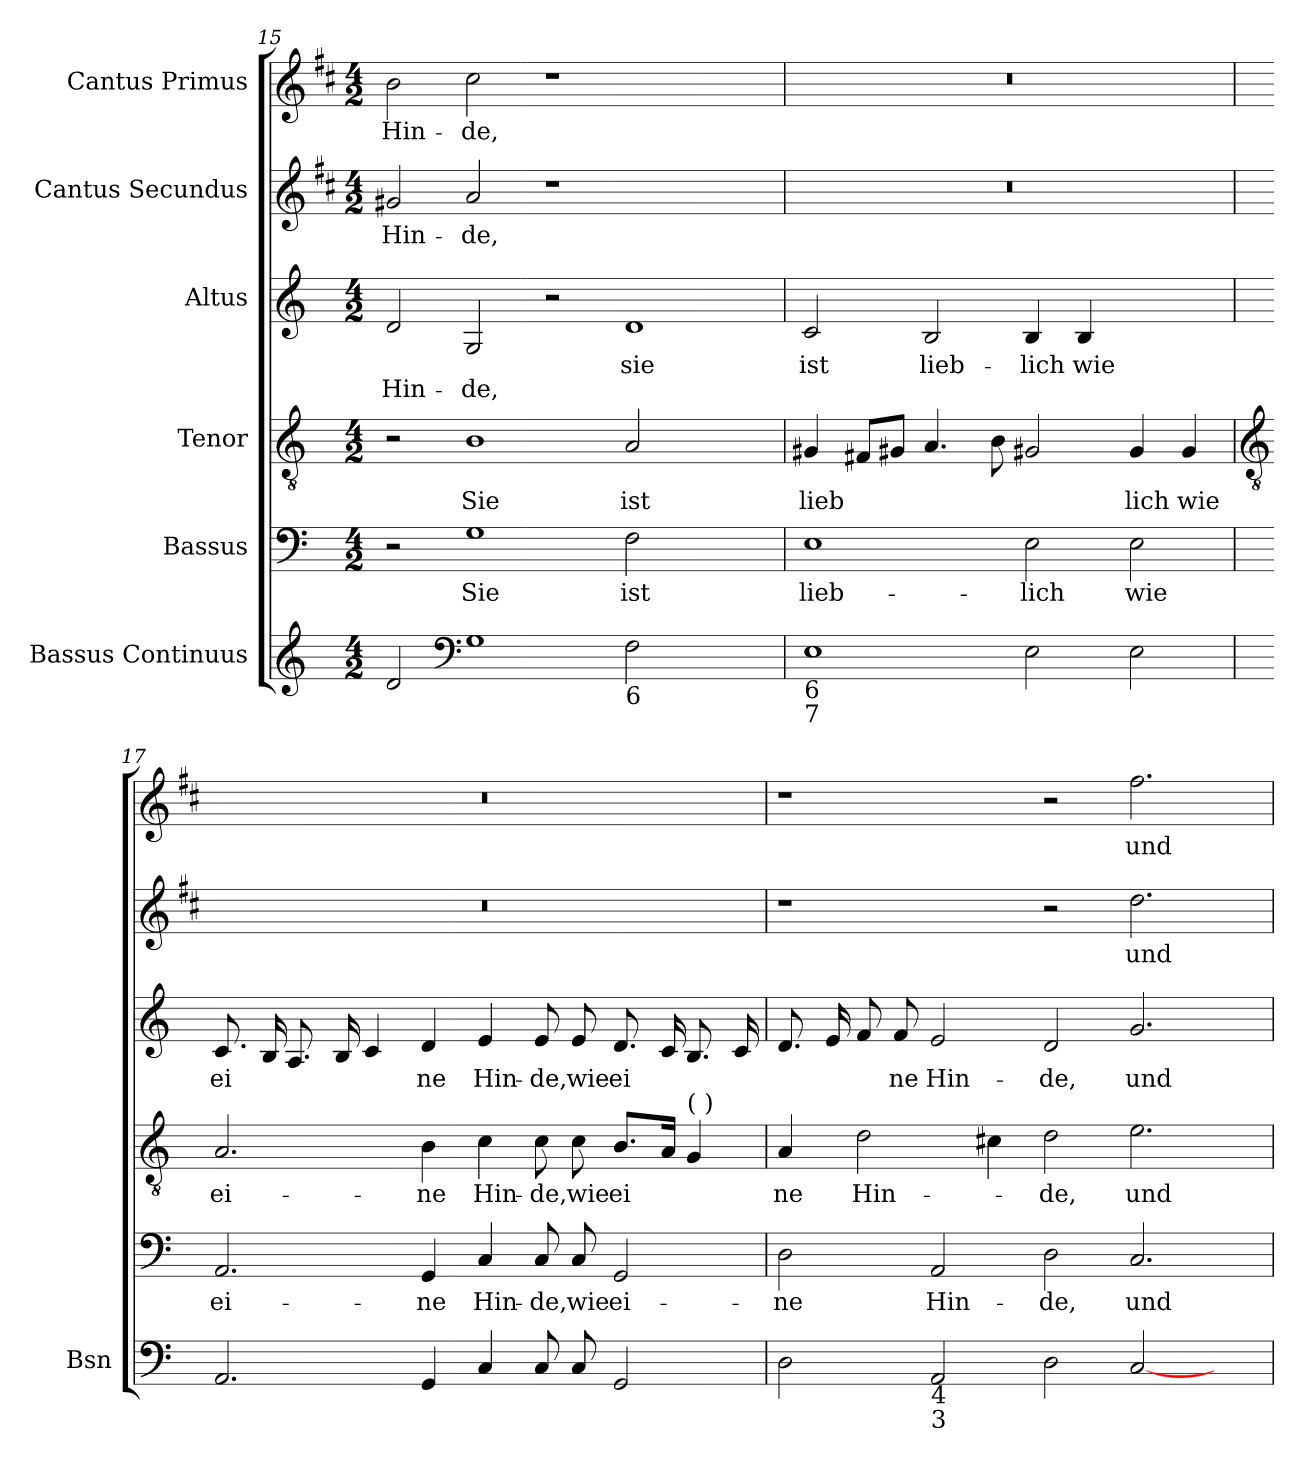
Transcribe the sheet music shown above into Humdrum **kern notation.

**kern	**kern	**text	**kern	**text	**kern	**text	**text	**kern	**text	**kern	**text
*part6	*part5	*part5	*part4	*part4	*part3	*part3	*part3	*part2	*part2	*part1	*part1
*staff6	*staff5	*staff5	*staff4	*staff4	*staff3	*staff3	*staff3	*staff2	*staff2	*staff1	*staff1
*I"Bassus Continuus	*I"Bassus	*	*I"Tenor	*	*I"Altus	*	*	*I"Cantus Secundus	*	*I"Cantus Primus	*
*I'Bsn	*	*	*	*	*	*	*	*	*	*	*
*clefG2	*clefF4	*	*clefGv2	*	*clefG2	*	*	*clefG2	*	*clefG2	*
*	*	*	*	*	*	*	*	*ITrd1c2	*	*ITrd1c2	*
*k[]	*k[]	*	*k[]	*	*k[]	*	*	*k[]	*	*k[]	*
*C:	*C:	*	*C:	*	*C:	*	*	*C:	*	*C:	*
*M4/2	*M4/2	*	*M4/2	*	*M4/2	*	*	*M4/2	*	*M4/2	*
=15	=15	=15	=15	=15	=15	=15	=15	=15	=15	=15	=15
!	!	!	!	!	!	!	!LO:LY:b	!	!LO:LY:b	!	!LO:LY:b
2d	2r	.	2r	.	2d	.	Hin-	2f#X	Hin-	2a	Hin-
*clefF4	*	*	*	*	*	*	*	*	*	*	*
!	!	!LO:LY:b	!	!LO:LY:b	!	!	!LO:LY:b	!	!LO:LY:b	!	!LO:LY:b
1G	1G	Sie	1B	Sie	2G	.	-de,	2g	-de,	2b	-de,
.	.	.	.	.	2r	.	.	1r	.	1r	.
!LO:TX:b:t=6	!	!	!	!	!	!	!	!	!	!	!
!	!	!LO:LY:b	!	!LO:LY:b	!	!LO:LY:b	!	!	!	!	!
2F	2F	ist	2A	ist	1d	sie	.	.	.	.	.
2ryy	2ryy	.	2ryy	.	.	.	.	2ryy	.	2ryy	.
=16	=16	=16	=16	=16	=16	=16	=16	=16	=16	=16	=16
!LO:TX:b:t=6	!	!	!	!	!	!	!	!	!	!	!
!LO:TX:b:t=7	!	!	!	!	!	!	!	!	!	!	!
!	!	!LO:LY:b	!	!LO:LY:b	!	!LO:LY:b	!	!	!	!	!
1E	1E	lieb-	4G#X	lieb	2c	ist	.	0r	.	0r	.
.	.	.	8F#XL	.	.	.	.	.	.	.	.
.	.	.	8G#XJ	.	.	.	.	.	.	.	.
!	!	!	!	!	!	!LO:LY:b	!	!	!	!	!
.	.	.	4.A	.	2B	lieb-	.	.	.	.	.
.	.	.	8B	.	.	.	.	.	.	.	.
!	!	!LO:LY:b	!	!	!	!LO:LY:b	!	!	!	!	!
2E	2E	-lich	2G#X	.	4B	-lich	.	.	.	.	.
!	!	!	!	!	!	!LO:LY:b	!	!	!	!	!
.	.	.	.	.	4B	wie	.	.	.	.	.
!	!	!LO:LY:b	!	!LO:LY:b	!	!	!	!	!	!	!
2E	2E	wie	4G#	lich	2ryy	.	.	.	.	.	.
!	!	!	!	!LO:LY:b	!	!	!	!	!	!	!
.	.	.	4G#	wie	.	.	.	.	.	.	.
!!LO:LB:g=z
=17	=17	=17	=17	=17	=17	=17	=17	=17	=17	=17	=17
*	*	*	*clefGv2	*	*	*	*	*	*	*	*
!	!	!LO:LY:b	!	!LO:LY:b	!	!LO:LY:b	!	!	!	!	!
2.AA	2.AA	ei-	2.A	ei-	8.cL	ei	.	0r	.	0r	.
.	.	.	.	.	16BL	.	.	.	.	.	.
.	.	.	.	.	8.A	.	.	.	.	.	.
.	.	.	.	.	16BJ	.	.	.	.	.	.
.	.	.	.	.	4c	.	.	.	.	.	.
!	!	!LO:LY:b	!	!LO:LY:b	!	!LO:LY:b	!	!	!	!	!
4GG	4GG	-ne	4B	-ne	4d	ne	.	.	.	.	.
!	!	!LO:LY:b	!	!LO:LY:b	!	!LO:LY:b	!	!	!	!	!
4C	4C	Hin-	4c	Hin-	4e	Hin-	.	.	.	.	.
!	!	!LO:LY:b	!	!LO:LY:b	!	!LO:LY:b	!	!	!	!	!
8C	8C	-de,	8c	-de,	8e	-de,	.	.	.	.	.
!	!	!LO:LY:b	!	!LO:LY:b	!	!LO:LY:b	!	!	!	!	!
8C	8C	wie	8c	wie	8e	wie	.	.	.	.	.
!	!	!LO:LY:b	!	!LO:LY:b	!	!LO:LY:b	!	!	!	!	!
2GG	2GG	ei-	8.BL	ei	8.dL	ei	.	.	.	.	.
.	.	.	16AJ	.	16cL	.	.	.	.	.	.
!	!	!	!LO:TX:a:t=(  )	!	!	!	!	!	!	!	!
.	.	.	4G	.	8.B	.	.	.	.	.	.
.	.	.	.	.	16cJ	.	.	.	.	.	.
=18	=18	=18	=18	=18	=18	=18	=18	=18	=18	=18	=18
!	!	!LO:LY:b	!	!LO:LY:b	!	!	!	!	!	!	!
2D	2D	-ne	4A	ne	8.dL	.	.	1r	.	1r	.
.	.	.	.	.	16eL	.	.	.	.	.	.
!	!	!	!	!LO:LY:b	!	!	!	!	!	!	!
.	.	.	2d	Hin-	8fJ	.	.	.	.	.	.
!	!	!	!	!	!	!LO:LY:b	!	!	!	!	!
.	.	.	.	.	8f	ne	.	.	.	.	.
!LO:TX:b:t=4	!	!	!	!	!	!	!	!	!	!	!
!LO:TX:b:t=3	!	!	!	!	!	!	!	!	!	!	!
!	!	!LO:LY:b	!	!	!	!LO:LY:b	!	!	!	!	!
2AA	2AA	Hin-	.	.	2e	Hin-	.	.	.	.	.
.	.	.	4c#X	.	.	.	.	.	.	.	.
!	!	!LO:LY:b	!	!LO:LY:b	!	!LO:LY:b	!	!	!	!	!
2D	2D	-de,	2d	-de,	2d	-de,	.	2r	.	2r	.
!	!	!LO:LY:b	!	!LO:LY:b	!	!LO:LY:b	!	!	!LO:LY:b	!	!LO:LY:b
[2C	2.C	und	2.e	und	2.g	und	.	2.cc	und	2.ee	und
4ryy	.	.	.	.	.	.	.	.	.	.	.
=	=	=	=	=	=	=	=	=	=	=	=
*-	*-	*-	*-	*-	*-	*-	*-	*-	*-	*-	*-
